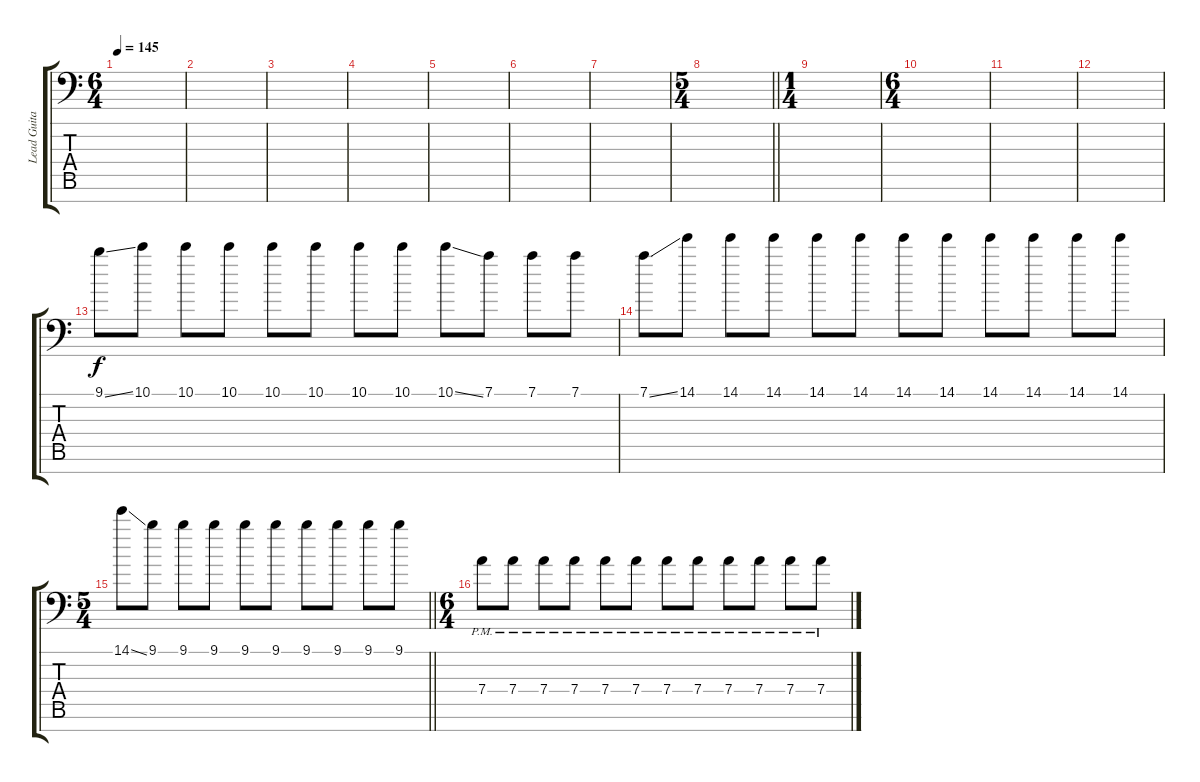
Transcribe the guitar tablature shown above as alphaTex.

\track ("Lead Guitar #2" "Lead Guita") {instrument electricguitarjazz}
\staff {score tabs}
\tuning (D4 A3 E3 D3 A2 E2 A1) {hide}
\ts (6 4)
\tempo 145
\clef f4
\ks c
|
|
|
|
|
|
|
\ts (5 4)
\barLineRight lightlight
|
\ts (1 4)
\section ("" "")
|
\ts (6 4)
|
|
|
9.1{ss}.8{volume 8} 10.1.8 10.1.8 10.1.8 10.1.8 10.1.8 10.1.8 10.1.8 10.1{ss}.8 7.1.8 7.1.8 7.1.8 |
7.1{ss}.8 14.1.8 14.1.8 14.1.8 14.1.8 14.1.8 14.1.8 14.1.8 14.1.8 14.1.8 14.1.8 14.1.8 |
\ts (5 4)
\barLineRight lightlight
14.1{ss}.8 9.1.8 9.1.8 9.1.8 9.1.8 9.1.8 9.1.8 9.1.8 9.1.8 9.1.8 |
\ts (6 4)
\section ("" "")
7.4{pm}.8{volume 12 instrument distortionguitar} 7.4{pm}.8 7.4{pm}.8 7.4{pm}.8 7.4{pm}.8 7.4{pm}.8 7.4{pm}.8 7.4{pm}.8 7.4{pm}.8 7.4{pm}.8 7.4{pm}.8 7.4{pm}.8
